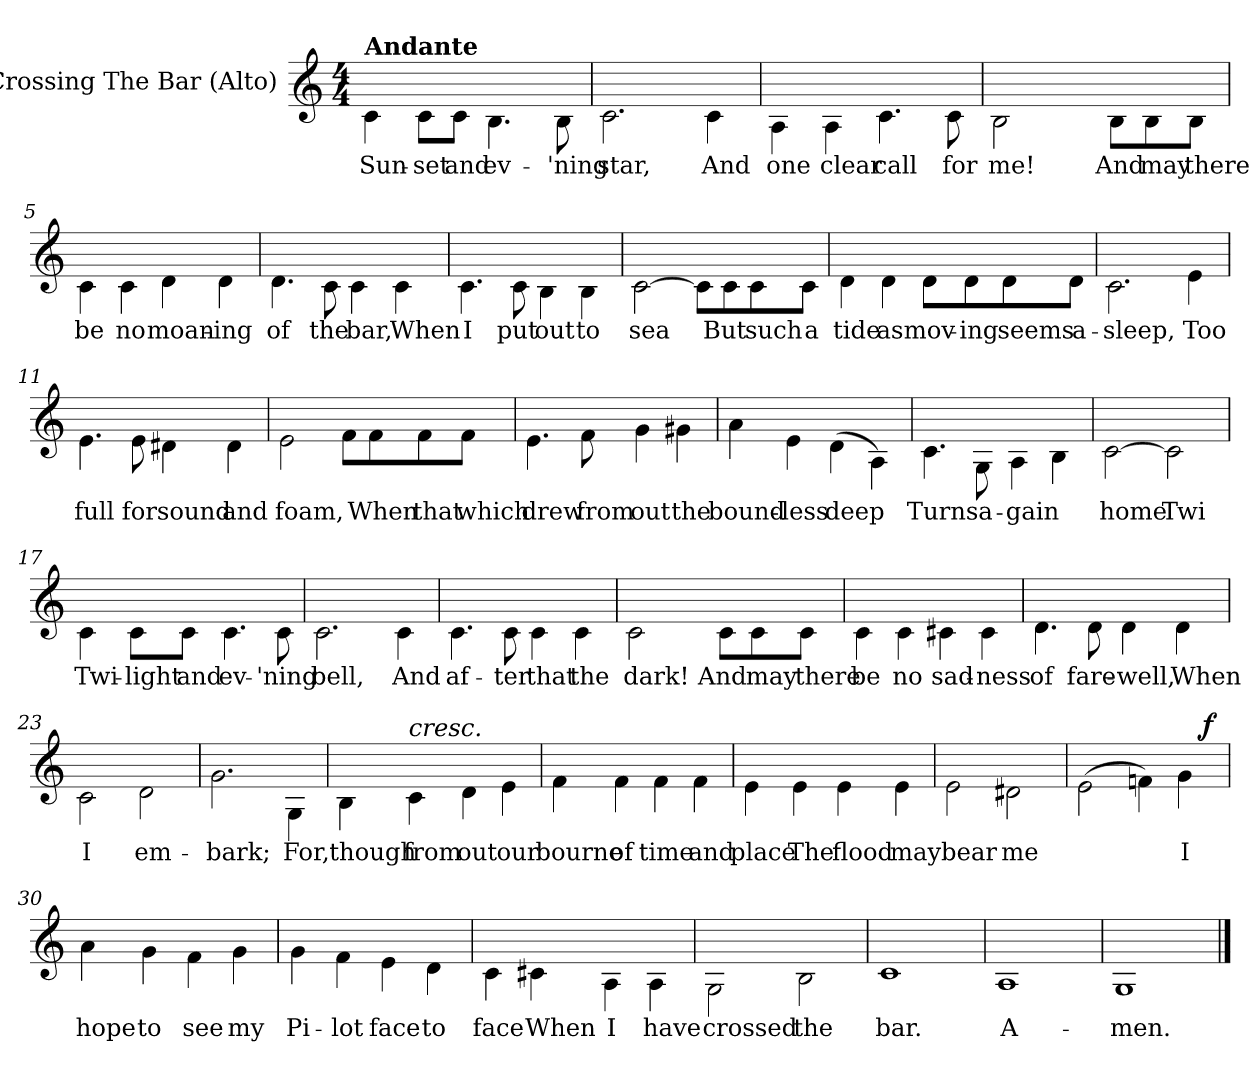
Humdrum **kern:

**kern	**text	**dynam
*part1	*part1	*part1
*staff1	*staff1	*staff1
*I"Crossing The Bar (Alto)	*	*
*clefG2	*	*
*k[]	*	*
*M4/4	*	*
=1	=1	=1
!LO:TX:a:B:t=Andante	!	!
4c\	Sun-	.
8c\L	-set	.
8c\J	and	.
4.B\	ev-	.
8B\	-'ning	.
=2	=2	=2
2.c\	star,	.
4c\	And	.
=3	=3	=3
4A\	one	.
4A\	clear	.
4.c\	call	.
8c\	for	.
!!LO:LB:g=z
=4	=4	=4
2B\	me!	.
8ryy	.	.
8B\L	And	.
8B\	may	.
8B\J	there	.
=5	=5	=5
4c\	be	.
4c\	no	.
4d\	moan-	.
4d\	-ing	.
=6	=6	=6
4.d\	of	.
8c\	the	.
4c\	bar,	.
4c\	When	.
!!LO:LB:g=z
=7	=7	=7
4.c\	I	.
8c\	put	.
4B\	out	.
4B\	to	.
=8	=8	=8
[2c\	sea	.
8c\L]	.	.
8c\	But	.
8c\	such	.
8c\J	a	.
!!LO:LB:g=z
=9	=9	=9
4d\	tide	.
4d\	as	.
8d\L	mov-	.
8d\	-ing	.
8d\	seems	.
8d\J	a-	.
=10	=10	=10
2.c\	-sleep,	.
4e\	Too	.
=11	=11	=11
4.e\	full	.
8e\	for	.
4d#X\	sound	.
4d#\	and	.
!!LO:LB:g=z
=12	=12	=12
2e\	foam,	.
8f\L	.	.
8f\	When	.
8f\	that	.
8f\J	which	.
=13	=13	=13
4.e\	drew	.
8f\	from	.
4g\	out	.
4g#X\	the	.
=14	=14	=14
!	!LO:LY:b	!
4a\	bound-	.
!	!LO:LY:b	!
4e\	-less	.
!	!LO:LY:b	!
(4d\	deep	.
4A\)	.	.
!!LO:PB:g=z
=15	=15	=15
4.c\	Turns	.
8G\	a-	.
4A\	-gain	.
4B\	.	.
=16	=16	=16
[2c\	home	.
2c\]	Twi	.
=17	=17	=17
4c\	Twi-	.
8c\L	-light	.
8c\J	and	.
4.c\	ev-	.
8c\	-'ning	.
=18	=18	=18
2.c\	bell,	.
4c\	And	.
!!LO:LB:g=z
=19	=19	=19
4.c\	af-	.
8c\	-ter	.
4c\	that	.
4c\	the	.
=20	=20	=20
2c\	dark!	.
8ryy	.	.
8c\L	And	.
8c\	may	.
8c\J	there	.
=21	=21	=21
4c\	be	.
4c\	no	.
4c#X\	sad-	.
4c#\	-ness	.
=22	=22	=22
4.d\	of	.
8d\	fare-	.
4d\	-well,	.
4d\	When	.
!!LO:LB:g=z
=23	=23	=23
2c\	I	.
2d\	em-	.
=24	=24	=24
2.g\	-bark;	.
4G\	For,	.
=25	=25	=25
4B\	though	.
!LO:TX:a:i:t=cresc.	!	!
4c\	from	.
4d\	out	.
4e\	our	.
=26	=26	=26
4f\	bourne	.
4f\	of	.
4f\	time	.
4f\	and	.
!!LO:LB:g=z
=27	=27	=27
4e\	place	.
4e\	The	.
4e\	flood	.
4e\	may	.
=28	=28	=28
2e\	bear	.
2d#X\	me	.
=29	=29	=29
*^	*	*
(2e\	2..ryy	.	.
4fn\)	.	.	.
4g\	.	I	.
!	!	!	!LO:DY:b
.	8ryy	.	f
*v	*v	*	*
=30	=30	=30
4a\	hope	.
4g\	to	.
4f\	see	.
4g\	my	.
!!LO:LB:g=z
=31	=31	=31
4g\	Pi-	.
4f\	-lot	.
4e\	face	.
4d\	to	.
=32	=32	=32
4c\	face	.
4c#X\	When	.
4A\	I	.
4A\	have	.
=33	=33	=33
2G\	crossed	.
2B\	the	.
=34	=34	=34
1c	bar.	.
=35	=35	=35
1A	A-	.
=36	=36	=36
1G	-men.	.
==	==	==
*-	*-	*-
